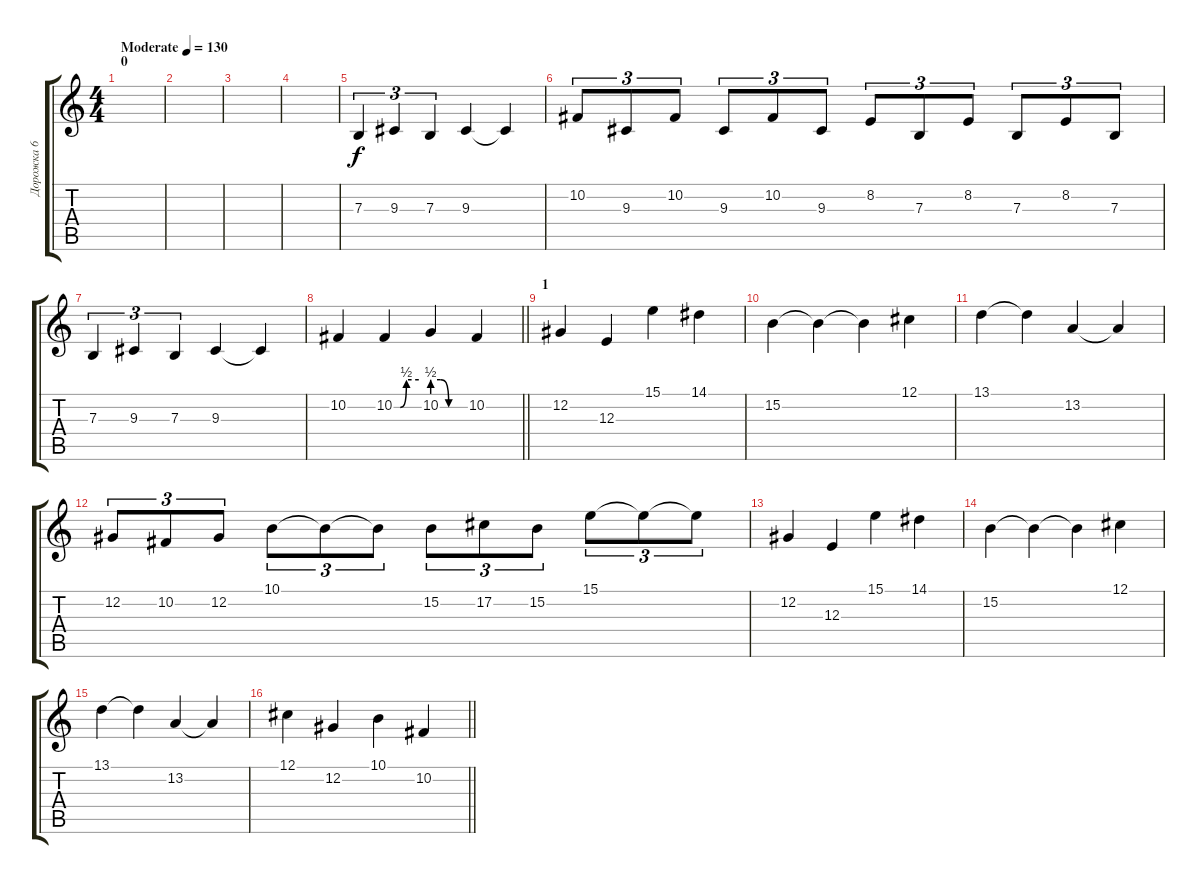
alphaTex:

\track ("Дорожка 6" "Дорожка 6") {instrument flute}
\staff {score tabs}
\tuning (Db4 Ab3 E3 B2 Gb2 B1) {hide}
\ts (4 4)
\section ("" "0")
\tempo (130 "Moderate")
\clef g2
\ks c
|
|
|
|
7.3.4{tu (3 2)} 9.3.4{tu (3 2)} 7.3.4{tu (3 2)} 9.3.4 9.3{t}.4 |
10.2.8{tu (3 2)} 9.3.8{tu (3 2)} 10.2.8{tu (3 2)} 9.3.8{tu (3 2)} 10.2.8{tu (3 2)} 9.3.8{tu (3 2)} 8.2.8{tu (3 2)} 7.3.8{tu (3 2)} 8.2.8{tu (3 2)} 7.3.8{tu (3 2)} 8.2.8{tu (3 2)} 7.3.8{tu (3 2)} |
7.3.4{tu (3 2)} 9.3.4{tu (3 2)} 7.3.4{tu (3 2)} 9.3.4 9.3{t}.4 |
\barLineRight lightlight
10.2.4 10.2{be (custom 0 0 15 0 30 2 60 2)}.4 10.2{be (custom 0 2 15 2 30 0 60 0)}.4 10.2.4 |
\section ("" "1")
12.2.4 12.3.4 15.1.4 14.1.4 |
15.2.4 15.2{t}.4 15.2{t}.4 12.1.4 |
13.1.4 13.1{t}.4 13.2.4 13.2{t}.4 |
12.2.8{tu (3 2)} 10.2.8{tu (3 2)} 12.2.8{tu (3 2)} 10.1.8{tu (3 2)} 10.1{t}.8{tu (3 2)} 10.1{t}.8{tu (3 2)} 15.2.8{tu (3 2)} 17.2.8{tu (3 2)} 15.2.8{tu (3 2)} 15.1.8{tu (3 2)} 15.1{t}.8{tu (3 2)} 15.1{t}.8{tu (3 2)} |
12.2.4 12.3.4 15.1.4 14.1.4 |
15.2.4 15.2{t}.4 15.2{t}.4 12.1.4 |
13.1.4 13.1{t}.4 13.2.4 13.2{t}.4 |
\barLineRight lightlight
12.1.4 12.2.4 10.1.4 10.2.4
